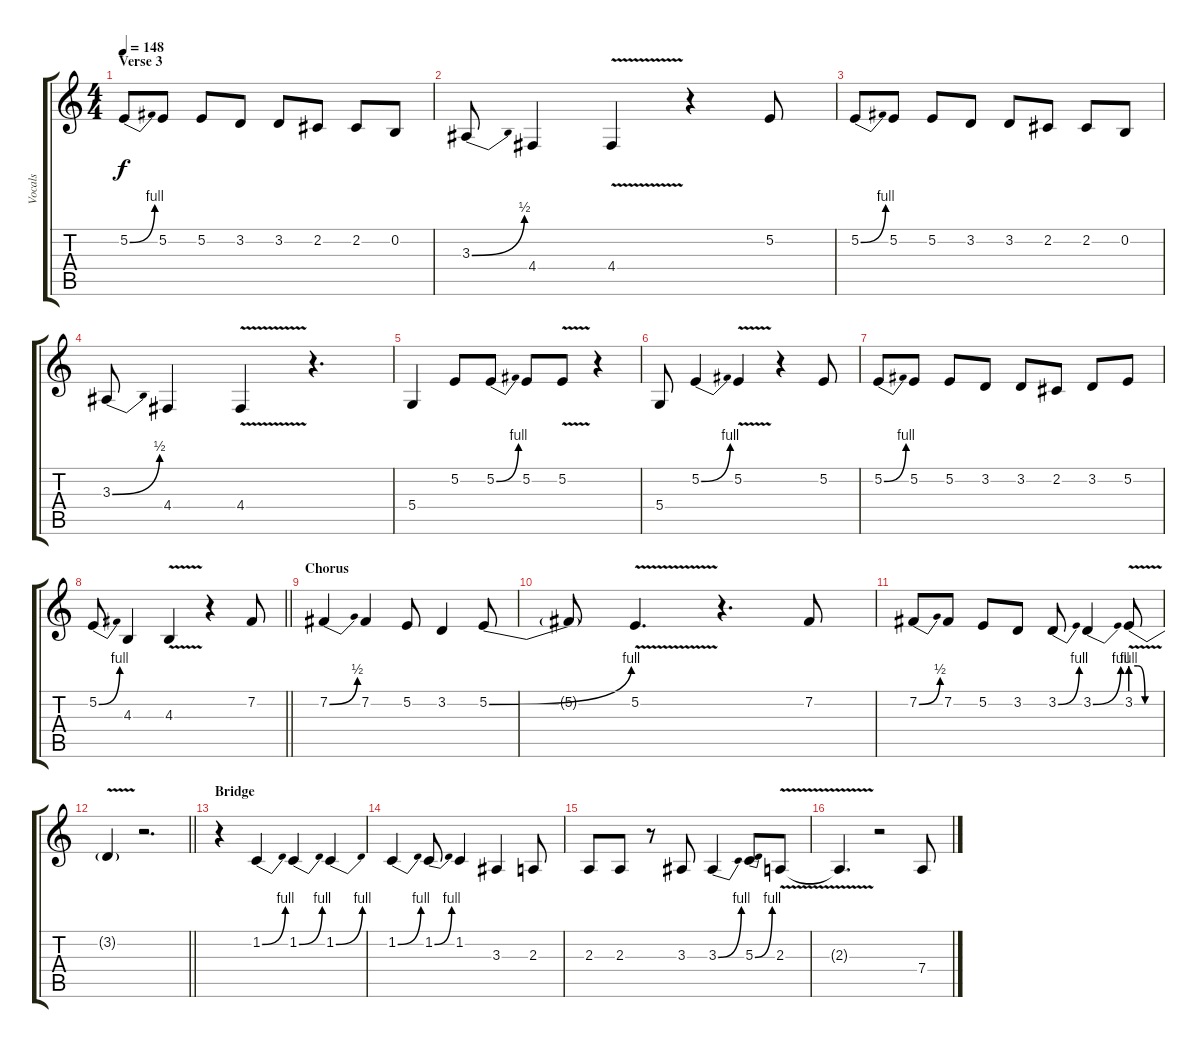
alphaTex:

\track ("Vocals" "Vocals") {instrument tenorsax}
\staff {score tabs}
\tuning (E4 B3 G3 D3 A2 E2) {hide}
\ts (4 4)
\section ("" "Verse 3")
\tempo 148
\clef g2
\ks c
5.2{be (bend 0 0 60 4)}.8{dy f} 5.2.8 5.2.8 3.2.8 3.2.8 2.2.8 2.2.8 0.2.8 |
3.3{be (bend 0 0 60 2)}.8 4.4.4 4.4{v}.4 r.4 5.2.8 |
5.2{be (bend 0 0 60 4)}.8 5.2.8 5.2.8 3.2.8 3.2.8 2.2.8 2.2.8 0.2.8 |
3.3{be (bend 0 0 60 2)}.8 4.4.4 4.4{v}.4 r.4{d} |
5.4.4 5.2.8 5.2{be (bend 0 0 60 4)}.8 5.2.8 5.2{v}.8 r.4 |
5.4.8 5.2{be (bend 0 0 60 4)}.4 5.2{v}.4 r.4 5.2.8 |
5.2{be (bend 0 0 60 4)}.8 5.2.8 5.2.8 3.2.8 3.2.8 2.2.8 3.2.8 5.2.8 |
\barLineRight lightlight
5.2{be (bend 0 0 60 4)}.8 4.3.4 4.3{v}.4 r.4 7.2.8 |
\section ("" "Chorus")
7.2{be (bend 0 0 60 2)}.4 7.2.4 5.2.8 3.2.4 5.2{be (bend 0 0 60 4)}.8 |
5.2{t}.8 5.2{v}.4{d} r.4{d} 7.2.8 |
7.2{be (bend 0 0 60 2)}.8 7.2.8 5.2.8 3.2.8 3.2{be (bend 0 0 60 4)}.8 3.2{be (bend 0 0 60 4)}.4 3.2{be (custom 0 4 15 4 30 0 60 0) v}.8 |
\barLineRight lightlight
3.2{v t}.4 r.2{d} |
\section ("" "Bridge")
r.4 1.2{be (bend 0 0 60 4)}.4 1.2{be (bend 0 0 60 4)}.4 1.2{be (bend 0 0 60 4)}.4 |
1.2{be (bend 0 0 60 4)}.4 1.2{be (bend 0 0 60 4)}.8 1.2.4 3.3.4 2.3.8 |
2.3.8 2.3.8 r.8 3.3.8 3.3{be (bend 0 0 60 4)}.4 5.3{be (bend 0 0 60 4)}.8 2.3{v}.8 |
2.3{t}.4{d} r.2 7.4.8
